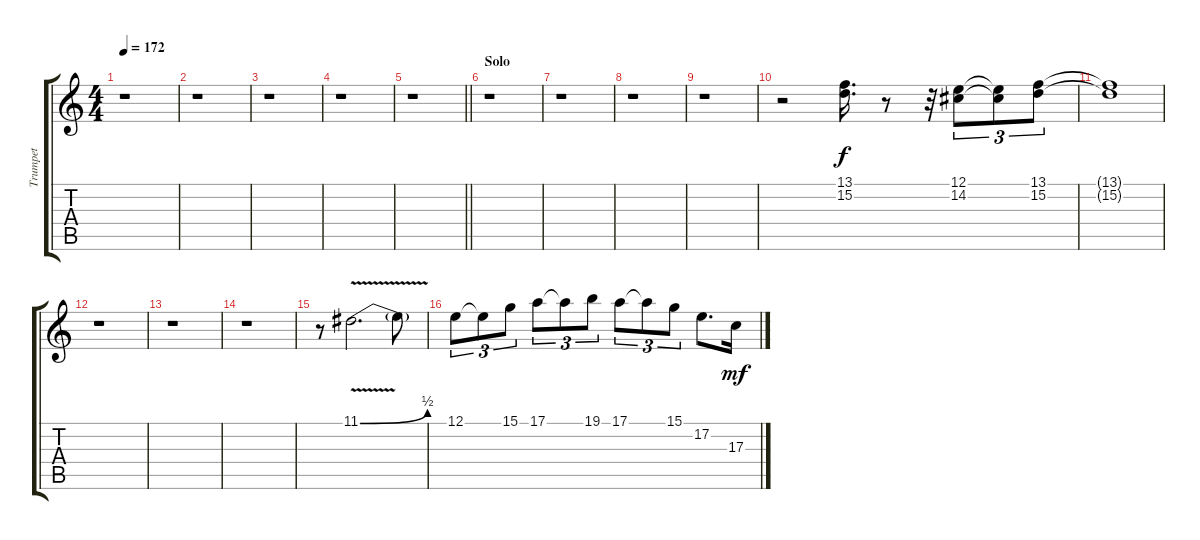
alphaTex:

\track ("Trumpet" "Trumpet") {instrument mutedtrumpet}
\staff {score tabs}
\tuning (E4 B3 G3 D3 A2 E2) {hide}
\ts (4 4)
\tempo 172
\clef g2
\ks c
r.1{dy f} |
r.1 |
r.1 |
r.1 |
\barLineRight lightlight
r.1 |
\section ("" "Solo")
r.1 |
r.1 |
r.1 |
r.1 |
r.2 (13.1 15.2).16{d} r.8 r.32 (12.1 14.2).8{tu (3 2)} (12.1{t} 14.2{t}).8{tu (3 2)} (13.1 15.2).8{tu (3 2)} |
(13.1{t} 15.2{t}).1 |
r.1 |
r.1 |
r.1 |
r.8 11.1{be (bend 0 0 60 2) v}.2{d} 11.1{t}.8 |
12.1.8{tu (3 2)} 12.1{t}.8{tu (3 2)} 15.1.8{tu (3 2)} 17.1.8{tu (3 2)} 17.1{t}.8{tu (3 2)} 19.1.8{tu (3 2)} 17.1.8{tu (3 2)} 17.1{t}.8{tu (3 2)} 15.1.8{tu (3 2)} 17.2.8{d} 17.3.16{dy mf}
